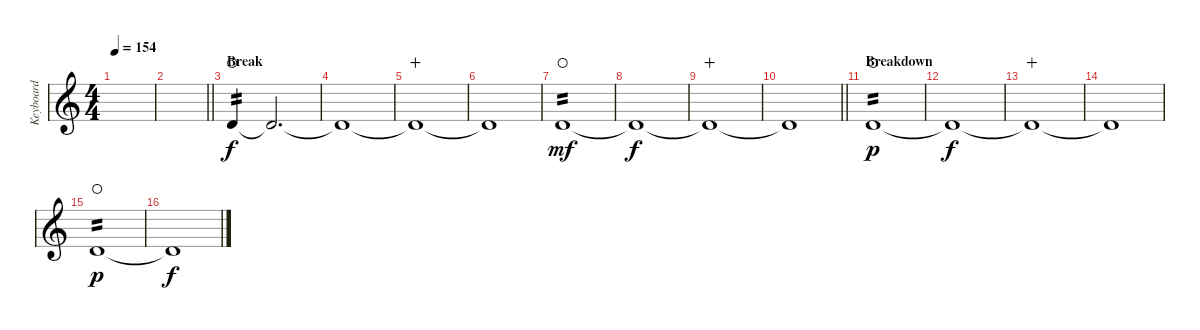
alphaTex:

\track ("Keyboard" "Keyboard") {instrument cello}
\staff {score}
\tuning (D4 A3 F3 C3 G2 C2) {hide}
\ts (4 4)
\tempo 154
\clef g2
\ks c
|
\barLineRight lightlight
|
\section ("" "Break")
9.3.4{tp 2 volume 0 balance 16 instrument lead8bassandlead waho} 9.3{t}.2{d volume 9 balance 0} |
9.3{t}.1 |
9.3{t}.1{volume 0 wahc} |
9.3{t}.1 |
9.3.1{tp 2 dy mf volume 9 balance 16 waho} |
9.3{t}.1{dy f} |
9.3{t}.1{volume 0 wahc} |
\barLineRight lightlight
9.3{t}.1 |
\section ("" "Breakdown")
9.3.1{tp 2 dy p volume 9 balance 16 waho} |
9.3{t}.1{dy f} |
9.3{t}.1{volume 0 wahc} |
9.3{t}.1 |
9.3.1{tp 2 dy p volume 9 balance 16 waho} |
9.3{t}.1{dy f}
